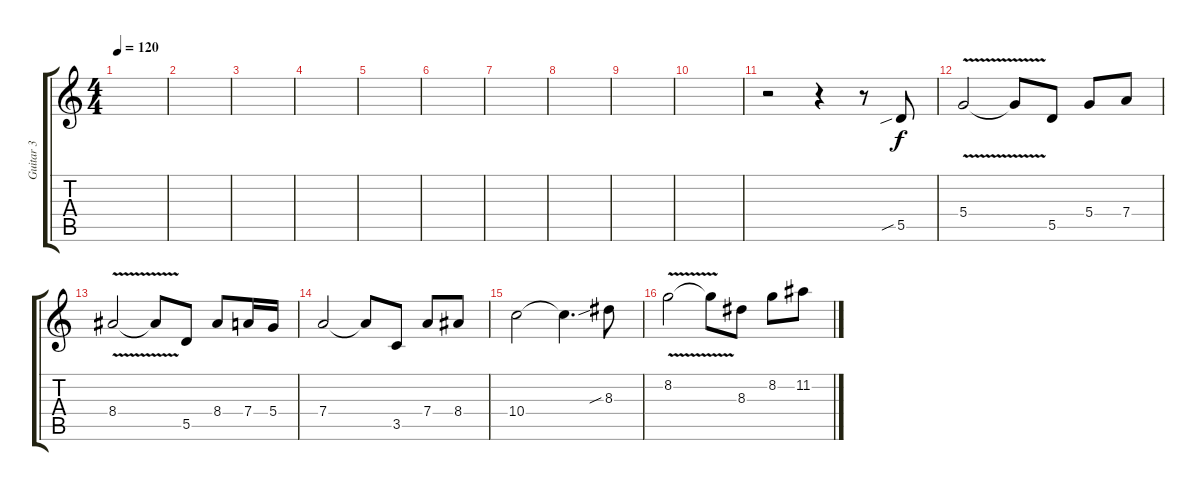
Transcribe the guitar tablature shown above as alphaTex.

\track ("Guitar 3" "Guitar 3") {instrument overdrivenguitar}
\staff {score tabs}
\tuning (E4 B3 G3 D3 A2 D2) {hide}
\ts (4 4)
\tempo 120
\clef g2
\ks c
|
|
|
|
|
|
|
|
|
|
r.2 r.4 r.8 5.5{sib}.8 |
5.4{v}.2 5.4{t}.8 5.5.8 5.4.8 7.4.8 |
8.4{v}.2 8.4{t}.8 5.5.8 8.4.8 7.4.16 5.4.16 |
7.4.2 7.4{t}.8 3.5.8 7.4.8 8.4.8 |
10.4.2 10.4{t}.4{d} 8.3{sib}.8 |
8.2{v}.2 8.2{t}.8 8.3.8 8.2.8 11.2.8
